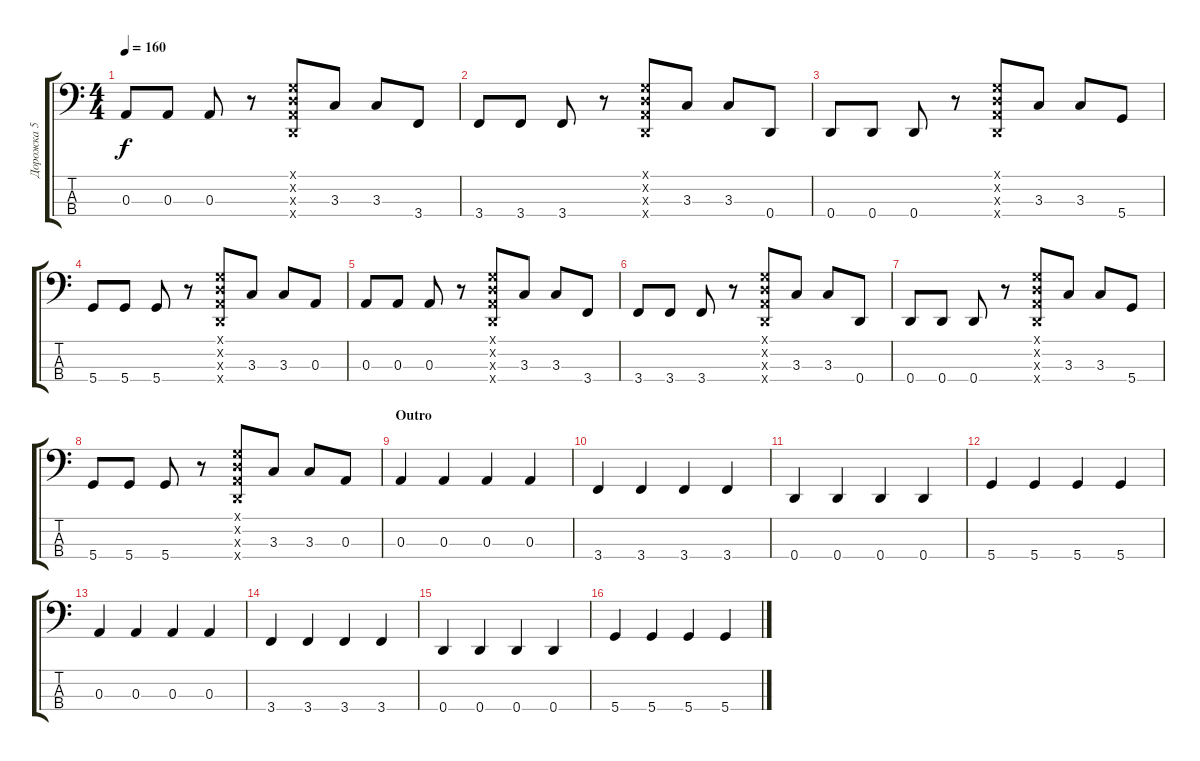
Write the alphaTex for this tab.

\track ("Дорожка 5" "Дорожка 5") {instrument electricbasspick}
\staff {score tabs}
\tuning (G2 D2 A1 D1) {hide}
\ts (4 4)
\tempo 160
\clef f4
\ks c
0.3.8{dy f} 0.3.8 0.3.8 r.8 (0.1{x} 0.2{x} 0.3{x} 0.4{x}).8 3.3.8 3.3.8 3.4.8 |
3.4.8 3.4.8 3.4.8 r.8 (0.1{x} 0.2{x} 0.3{x} 0.4{x}).8 3.3.8 3.3.8 0.4.8 |
0.4.8 0.4.8 0.4.8 r.8 (0.1{x} 0.2{x} 0.3{x} 0.4{x}).8 3.3.8 3.3.8 5.4.8 |
5.4.8 5.4.8 5.4.8 r.8 (0.1{x} 0.2{x} 0.3{x} 0.4{x}).8 3.3.8 3.3.8 0.3.8 |
0.3.8 0.3.8 0.3.8 r.8 (0.1{x} 0.2{x} 0.3{x} 0.4{x}).8 3.3.8 3.3.8 3.4.8 |
3.4.8 3.4.8 3.4.8 r.8 (0.1{x} 0.2{x} 0.3{x} 0.4{x}).8 3.3.8 3.3.8 0.4.8 |
0.4.8 0.4.8 0.4.8 r.8 (0.1{x} 0.2{x} 0.3{x} 0.4{x}).8 3.3.8 3.3.8 5.4.8 |
5.4.8 5.4.8 5.4.8 r.8 (0.1{x} 0.2{x} 0.3{x} 0.4{x}).8 3.3.8 3.3.8 0.3.8 |
\section ("" "Outro")
0.3.4 0.3.4 0.3.4 0.3.4 |
3.4.4 3.4.4 3.4.4 3.4.4 |
0.4.4 0.4.4 0.4.4 0.4.4 |
5.4.4 5.4.4 5.4.4 5.4.4 |
0.3.4 0.3.4 0.3.4 0.3.4 |
3.4.4 3.4.4 3.4.4 3.4.4 |
0.4.4 0.4.4 0.4.4 0.4.4 |
5.4.4 5.4.4 5.4.4 5.4.4
